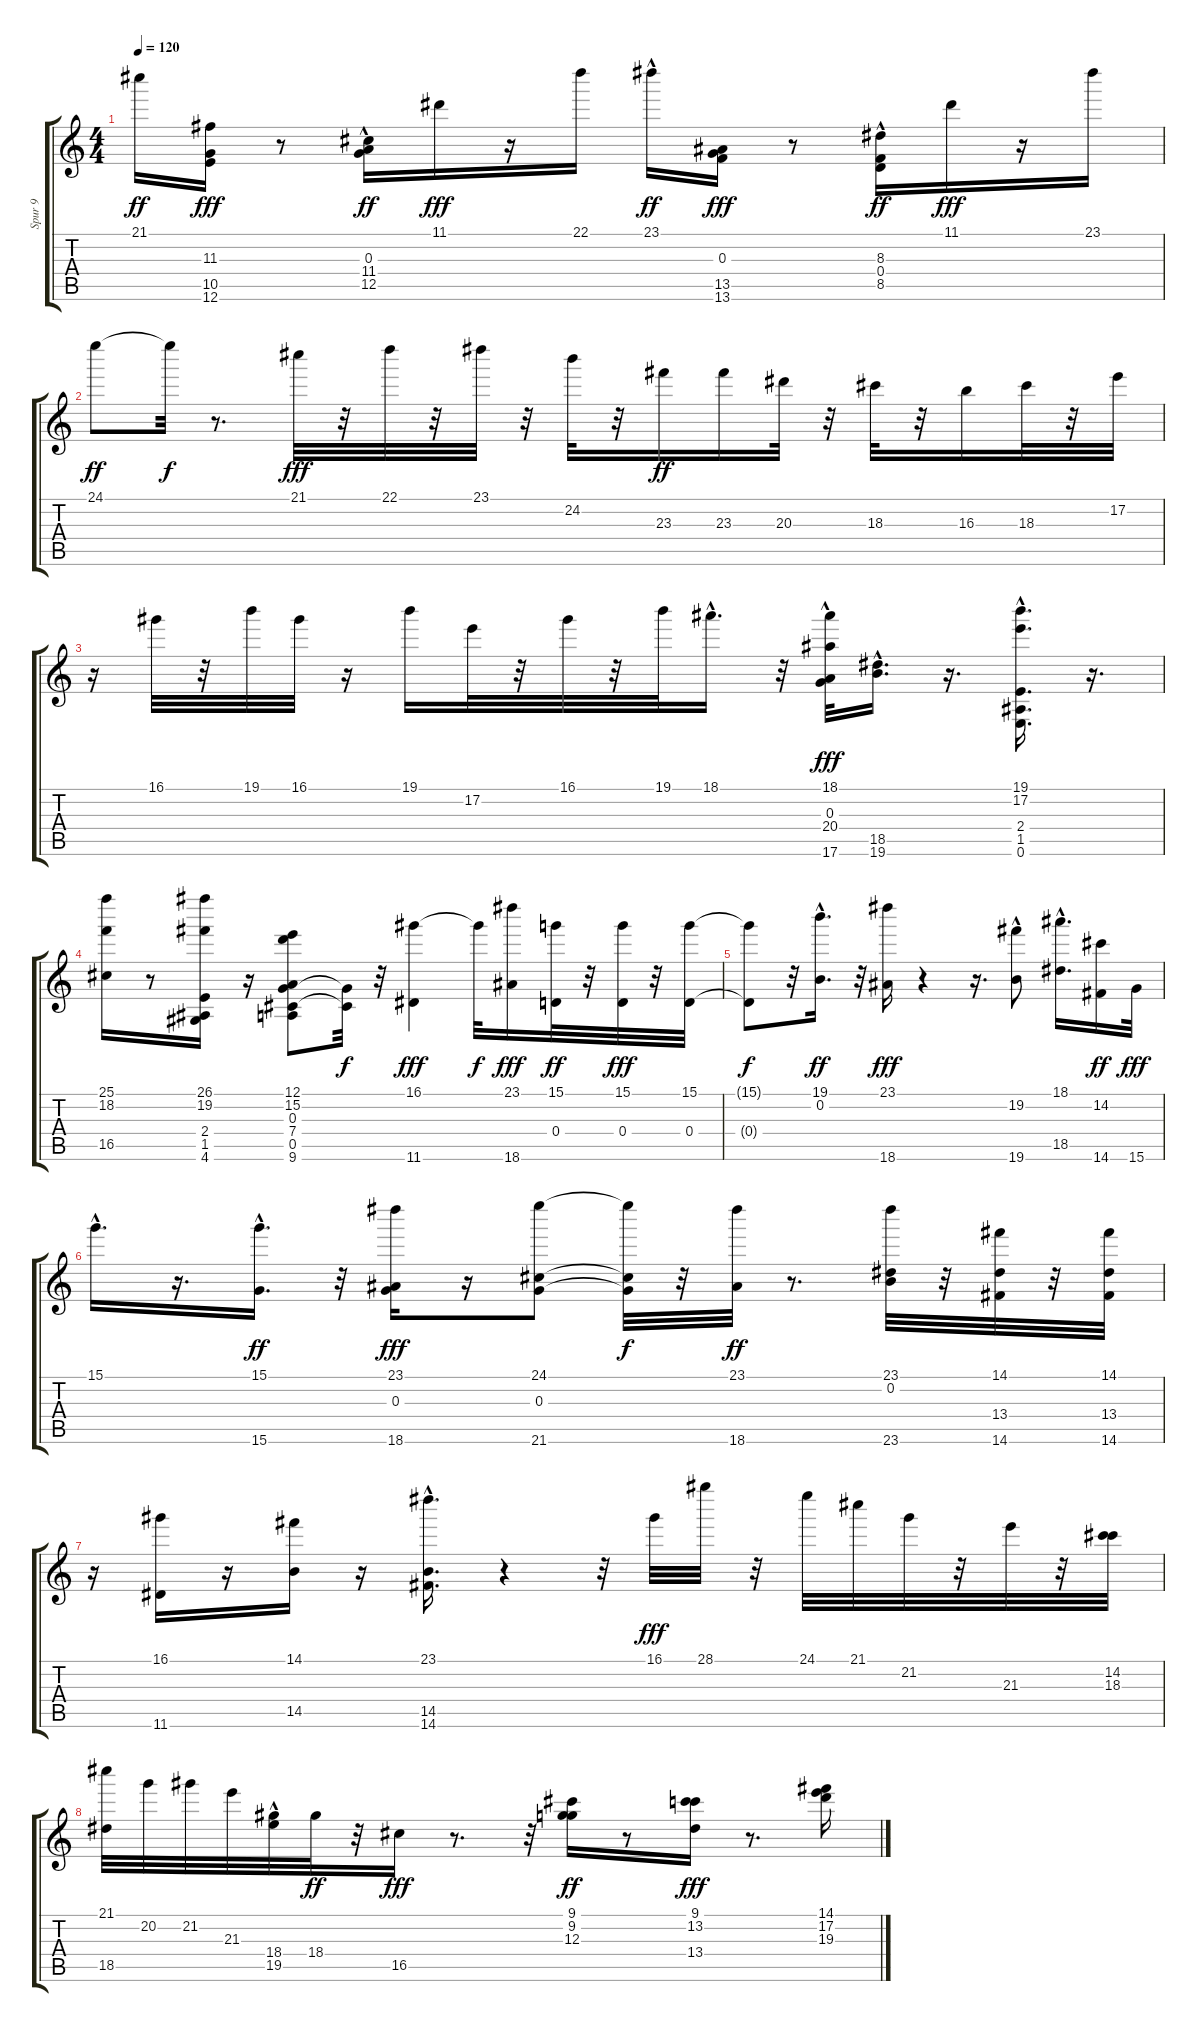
\track ("Spur 9" "Spur 9") {instrument acousticguitarnylon}
\staff {score tabs}
\tuning (E4 B3 G3 D3 A2 E2) {hide}
\ts (4 4)
\tempo 120
\clef g2
\ks c
21.1.16{dy ff} (11.3 10.5 12.6).16{dy fff} r.8 (0.3 11.4{hac} 12.5{hac}).16{dy ff} 11.1.16{dy fff} r.16 22.1.16 23.1{hac}.16{dy ff} (0.3 13.5 13.6).16{dy fff} r.8 (8.3 0.4 8.5{hac}).16{dy ff} 11.1.16{dy fff} r.16 23.1.16 |
24.1.8{dy ff} 24.1{t}.32{dy f} r.8{d} 21.1.32{dy fff} r.32 22.1.32 r.32 23.1.32 r.32 24.2.32 r.32 23.3.16{dy ff} 23.3.16 20.3.32 r.32 18.3.32 r.32 16.3.16 18.3.32 r.32 17.2.32 |
r.16 16.1.32 r.32 19.1.32 16.1.32 r.16 19.1.16 17.2.32 r.32 16.1.32 r.32 19.1.32 18.1{hac}.16{d} r.32 (18.1 0.3{hac} 20.4 17.6{hac}).32{dy fff} (18.5{hac} 19.6).16{d} r.16{d} (19.1 17.2 2.4 1.5{hac} 0.6).16{d} r.16{d} |
(25.1 18.2 16.5).16 r.8 (26.1 19.2 2.4 1.5 4.6).16 r.16 (12.1 15.2 0.3 7.4 0.5 9.6).8 (0.3{t} 9.6{t}).32{dy f} r.32 (16.1 11.6).4{dy fff} 16.1{t}.32{dy f} (23.1 18.6).16{dy fff} (15.1 0.4).32{dy ff} r.32 (15.1 0.4).32{dy fff} r.32 (15.1 0.4).32 |
(15.1{t} 0.4{t}).8{dy f} r.32 (19.1 0.2{hac}).16{d dy ff} r.32 (23.1 18.6).16{dy fff} r.4 r.16{d} (19.2{hac} 19.6).8 (18.1{hac} 18.5{hac}).16{d} (14.2 14.6).16{dy ff} 15.6.32{dy fff} |
15.1{hac}.16{d} r.16{d} (15.1{hac} 15.6{hac}).16{d dy ff} r.32 (23.1 0.3 18.6).16{dy fff} r.16 (24.1 0.3 21.6).8 (24.1{t} 0.3{t} 21.6{t}).32{dy f} r.32 (23.1 18.6).32{dy ff} r.8{d} (23.1 0.2 23.6).32 r.32 (14.1 13.4 14.6).32 r.32 (14.1 13.4 14.6).32 |
r.16 (16.1 11.6).16 r.16 (14.1 14.5).16 r.16 (23.1{hac} 14.5{hac} 14.6{hac}).16{d} r.4 r.32 16.1.32{dy fff} 28.1.32 r.32 24.1.32 21.1.32 21.2.32 r.32 21.3.32 r.32 (14.2 18.3).32 |
(21.1 18.5).32 20.2.32 21.2.32 21.3.32 (18.4 19.5{hac}).32 18.4.32{dy ff} r.32 16.5.16{dy fff} r.8{d} r.32 (9.1 9.2 12.3).16{dy ff} r.8 (9.1 13.2 13.4).16{dy fff} r.8{d} (14.1 17.2 19.3).16
